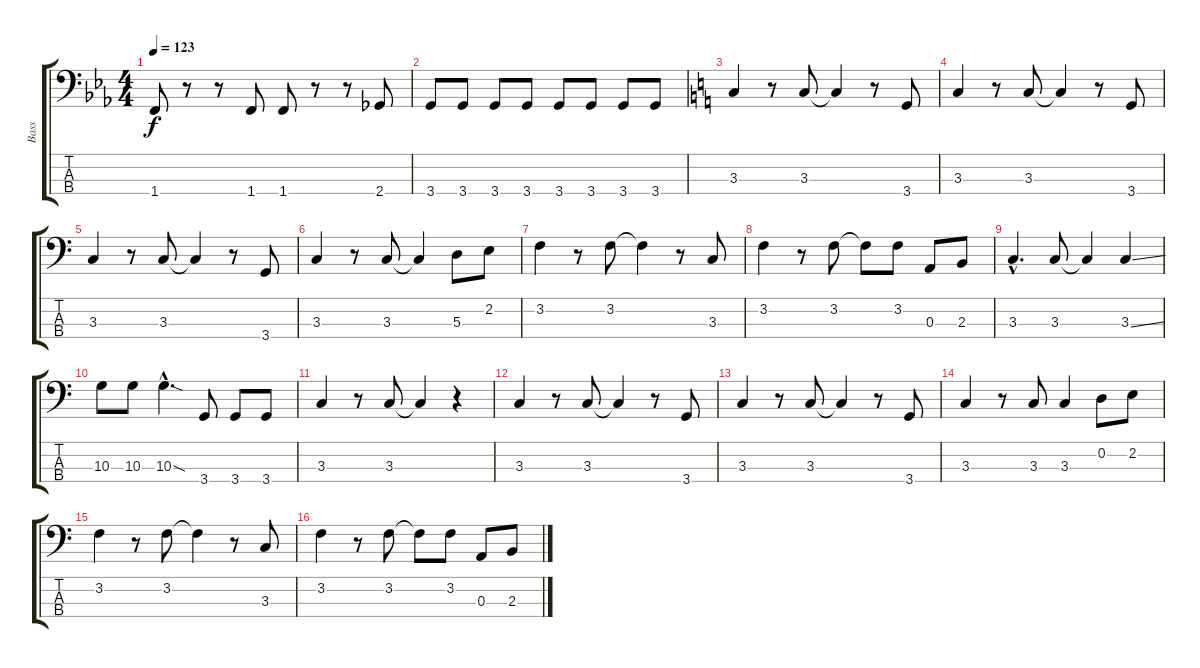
\track ("Bass" "Bass") {instrument electricbassfinger}
\staff {score tabs}
\tuning (G2 D2 A1 E1) {hide}
\ts (4 4)
\tempo 123
\clef f4
\ks eb
1.4.8{dy f} r.8 r.8 1.4.8 1.4.8 r.8 r.8 2.4.8 |
3.4.8 3.4.8 3.4.8 3.4.8 3.4.8 3.4.8 3.4.8 3.4.8 |
\ks c
3.3.4 r.8 3.3.8 3.3{t}.4 r.8 3.4.8 |
3.3.4 r.8 3.3.8 3.3{t}.4 r.8 3.4.8 |
3.3.4 r.8 3.3.8 3.3{t}.4 r.8 3.4.8 |
3.3.4 r.8 3.3.8 3.3{t}.4 5.3.8 2.2.8 |
3.2.4 r.8 3.2.8 3.2{t}.4 r.8 3.3.8 |
3.2.4 r.8 3.2.8 3.2{t}.8 3.2.8 0.3.8 2.3.8 |
3.3{hac}.4{d} 3.3.8 3.3{t}.4 3.3{ss}.4 |
10.3.8 10.3.8 10.3{sod hac}.4{d} 3.4.8 3.4.8 3.4.8 |
3.3.4 r.8 3.3.8 3.3{t}.4 r.4 |
3.3.4 r.8 3.3.8 3.3{t}.4 r.8 3.4.8 |
3.3.4 r.8 3.3.8 3.3{t}.4 r.8 3.4.8 |
3.3.4 r.8 3.3.8 3.3.4 0.2.8 2.2.8 |
3.2.4 r.8 3.2.8 3.2{t}.4 r.8 3.3.8 |
3.2.4 r.8 3.2.8 3.2{t}.8 3.2.8 0.3.8 2.3.8
